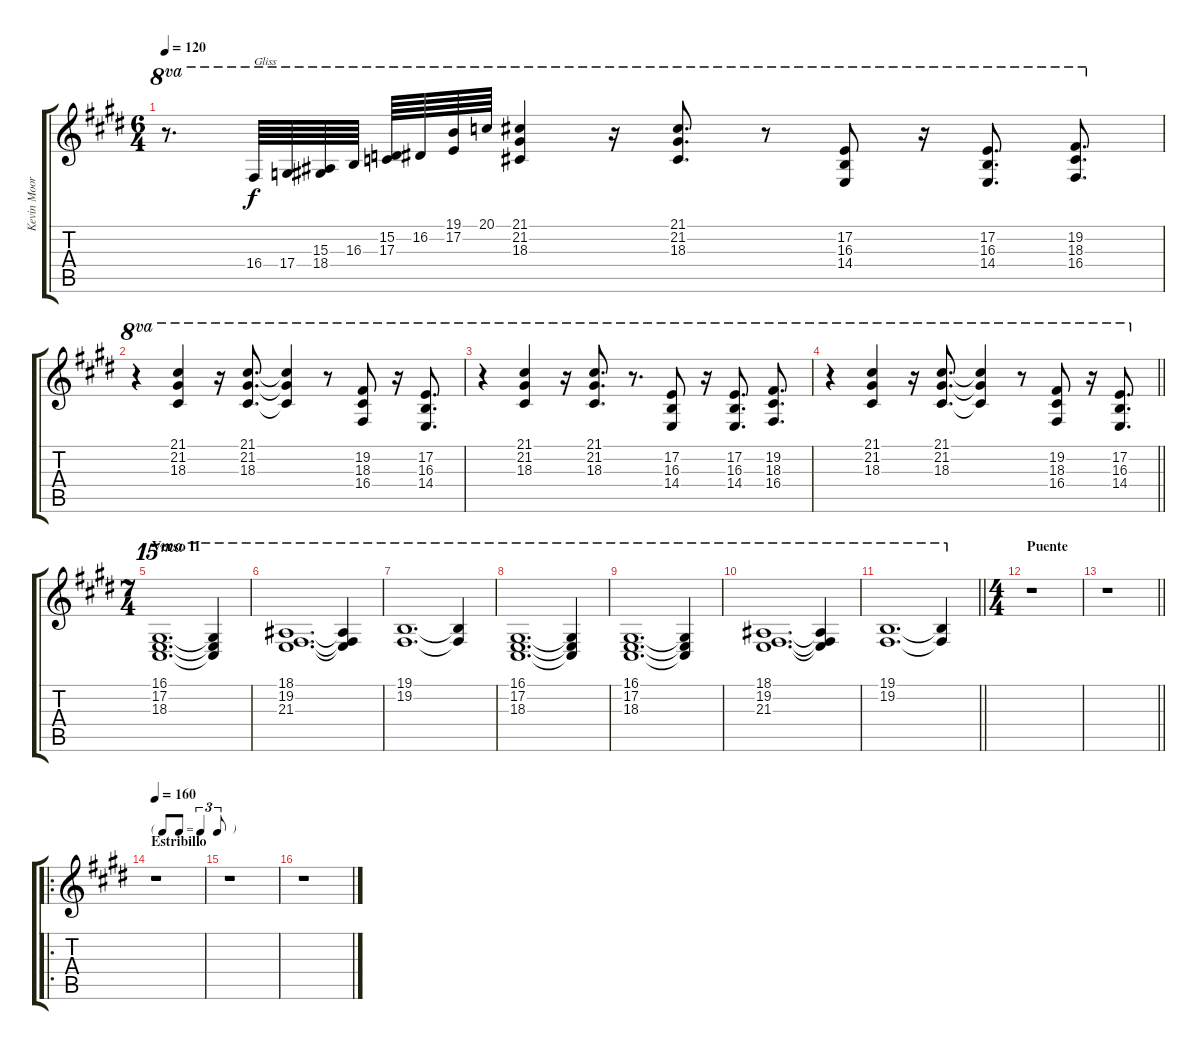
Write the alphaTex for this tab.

\track ("Kevin Moore II" "Kevin Moor") {instrument rockorgan}
\staff {score tabs}
\tuning (E4 B3 G3 D3 A2 E2) {hide}
\ts (6 4)
\tempo 120
\clef g2
\ks e
r.8{d ot 8va dy f volume 10 instrument rockorgan} 16.4.64{ot 8va txt "Gliss"} 17.4.64{ot 8va} (15.3 18.4).64{ot 8va} 16.3.64{ot 8va} (15.2 17.3).64{ot 8va} 16.2.64{ot 8va} (19.1 17.2).64{ot 8va} 20.1.64{ot 8va} (21.1 21.2 18.3).4{ot 8va} r.16{ot 8va} (21.1 21.2 18.3).8{d ot 8va} r.8{ot 8va} (17.2 16.3 14.4).8{ot 8va} r.16{ot 8va} (17.2 16.3 14.4).8{d ot 8va} (19.2 18.3 16.4).8{d ot 8va} |
r.4{ot 8va} (21.1 21.2 18.3).4{ot 8va} r.16{ot 8va} (21.1 21.2 18.3).8{d ot 8va} (21.1{t} 21.2{t} 18.3{t}).4{ot 8va} r.8{ot 8va} (19.2 18.3 16.4).8{ot 8va} r.16{ot 8va} (17.2 16.3 14.4).8{d ot 8va} |
r.4{ot 8va} (21.1 21.2 18.3).4{ot 8va} r.16{ot 8va} (21.1 21.2 18.3).8{d ot 8va} r.8{d ot 8va} (17.2 16.3 14.4).8{ot 8va} r.16{ot 8va} (17.2 16.3 14.4).8{d ot 8va} (19.2 18.3 16.4).8{d ot 8va} |
\barLineRight lightlight
r.4{ot 8va} (21.1 21.2 18.3).4{ot 8va} r.16{ot 8va} (21.1 21.2 18.3).8{d ot 8va} (21.1{t} 21.2{t} 18.3{t}).4{ot 8va} r.8{ot 8va} (19.2 18.3 16.4).8{ot 8va} r.16{ot 8va} (17.2 16.3 14.4).8{d ot 8va} |
\ts (7 4)
\section ("" "Verso II")
(16.1 17.2 18.3).1{d ot 15ma volume 9 instrument fx5brightness} (16.1{t} 17.2{t} 18.3{t}).4{ot 15ma} |
(18.1 19.2 21.3).1{d ot 15ma} (18.1{t} 19.2{t} 21.3{t}).4{ot 15ma} |
(19.1 19.2).1{d ot 15ma} (19.1{t} 19.2{t}).4{ot 15ma} |
(16.1 17.2 18.3).1{d ot 15ma} (16.1{t} 17.2{t} 18.3{t}).4{ot 15ma} |
(16.1 17.2 18.3).1{d ot 15ma} (16.1{t} 17.2{t} 18.3{t}).4{ot 15ma} |
(18.1 19.2 21.3).1{d ot 15ma} (18.1{t} 19.2{t} 21.3{t}).4{ot 15ma} |
\barLineRight lightlight
(19.1 19.2).1{d ot 15ma} (19.1{t} 19.2{t}).4{ot 15ma} |
\ts (4 4)
\section ("" "Puente")
r.1 |
\barLineRight lightlight
r.1 |
\ro
\tf triplet8th
\section ("" "Estribillo")
\tempo 160
r.1 |
r.1 |
r.1
